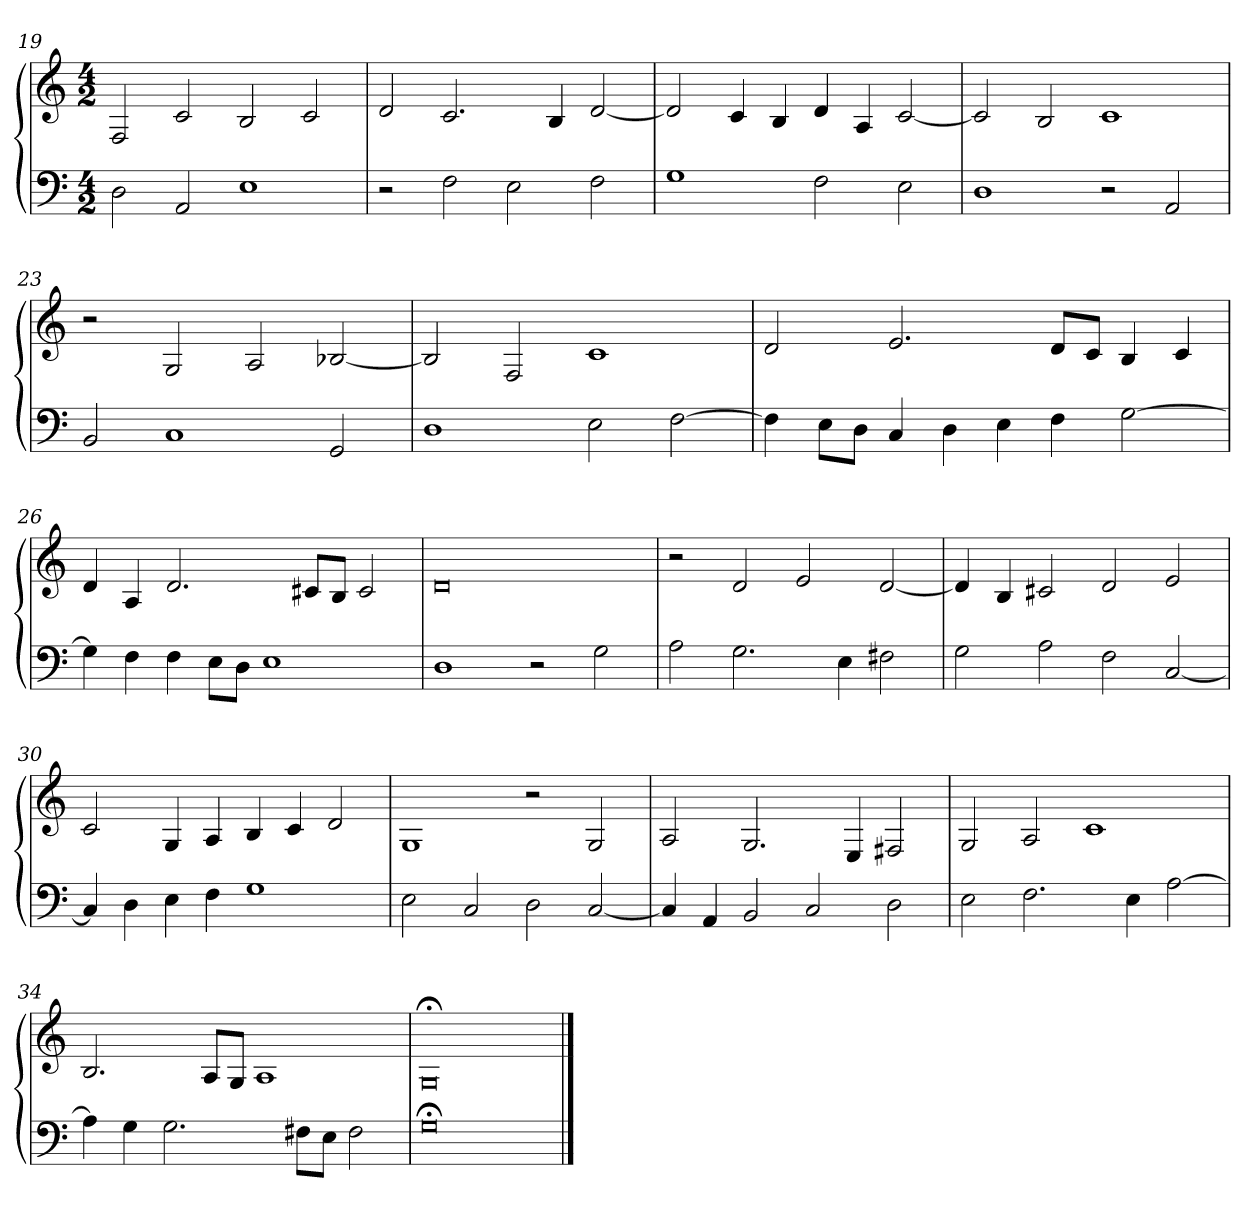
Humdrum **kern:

**kern	**kern
*part1	*part1
*staff2	*staff1
*M4/2	*M4/2
=19	=19
2D	2F
2AA	2c
1E	2B
.	2c
=20	=20
2r	2d
2F	2.c
2E	.
.	4B
2F	[2d
=21	=21
1G	2d]
.	4c
.	4B
2F	4d
.	4A
2E	[2c
=22	=22
1D	2c]
.	2B
2r	1c
2AA	.
=23	=23
2BB	2r
1C	2G
.	2A
2GG	[2B-X
=24	=24
1D	2B-]
.	2F
2E	1c
[2F	.
=25	=25
4F]	2d
8EL	.
8DJ	.
4C	2.e
4D	.
4E	.
4F	8dL
.	8cJ
[2G	4B
.	4c
=26	=26
4G]	4d
4F	4A
4F	2.d
8EL	.
8DJ	.
1E	.
.	8c#XL
.	8BJ
.	2c#
=27	=27
1D	0d
2r	.
2G	.
=28	=28
2A	2r
2.G	2d
.	2e
4E	.
2F#X	[2d
=29	=29
2G	4d]
.	4B
2A	2c#X
2F	2d
[2C	2e
=30	=30
4C]	2c
4D	.
4E	4G
4F	4A
1G	4B
.	4c
.	2d
=31	=31
2E	1G
2C	.
2D	2r
[2C	2G
=32	=32
4C]	2A
4AA	.
2BB	2.G
2C	.
.	4E
2D	2F#X
=33	=33
2E	2G
2.F	2A
.	1c
4E	.
[2A	.
=34	=34
4A]	2.B
4G	.
2.G	.
.	8AL
.	8GJ
.	1A
8F#XL	.
8EJ	.
2F#	.
=35	=35
0G;<	0G;<
==	==
*-	*-
